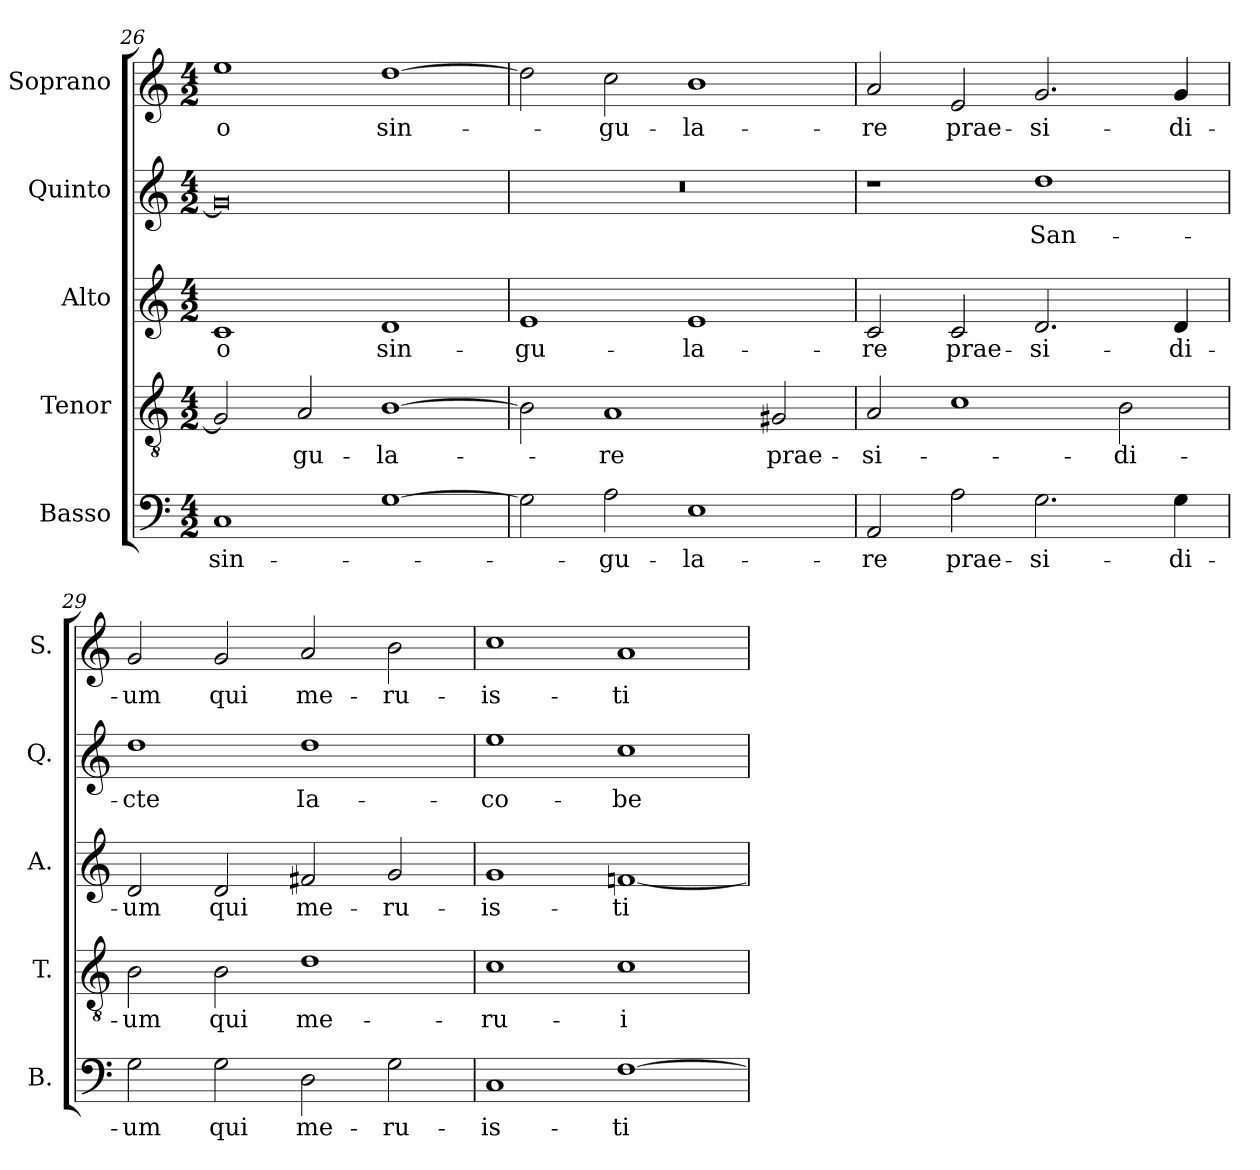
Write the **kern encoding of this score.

**kern	**text	**kern	**text	**kern	**text	**kern	**text	**kern	**text
*part5	*part5	*part4	*part4	*part3	*part3	*part2	*part2	*part1	*part1
*staff5	*staff5	*staff4	*staff4	*staff3	*staff3	*staff2	*staff2	*staff1	*staff1
*I"Basso	*	*I"Tenor	*	*I"Alto	*	*I"Quinto	*	*I"Soprano	*
*I'B.	*	*I'T.	*	*I'A.	*	*I'Q.	*	*I'S.	*
*clefF4	*	*clefGv2	*	*clefG2	*	*clefG2	*	*clefG2	*
*	*	*ITrd7c12	*	*	*	*	*	*	*
*k[]	*	*k[]	*	*k[]	*	*k[]	*	*k[]	*
*C:	*	*C:	*	*C:	*	*C:	*	*C:	*
*M4/2	*	*M4/2	*	*M4/2	*	*M4/2	*	*M4/2	*
=26	=26	=26	=26	=26	=26	=26	=26	=26	=26
!	!LO:LY:b:color=#000000	!	!	!	!	!	!	!	!
!	!	!	!	!	!LO:LY:b:color=#000000	!	!	!	!
!	!	!	!	!	!	!	!	!	!LO:LY:b:color=#000000
1Ci	sin-	2GGi/]	.	1ci	o	0gi]	.	1eei	o
!	!	!	!LO:LY:b:color=#000000	!	!	!	!	!	!
.	.	2AAi/	-gu-	.	.	.	.	.	.
!	!	!	!LO:LY:b:color=#000000	!	!	!	!	!	!
!	!	!	!	!	!LO:LY:b:color=#000000	!	!	!	!
!	!	!	!	!	!	!	!	!	!LO:LY:b:color=#000000
[1Gi	.	[1BBi	-la-	1di	sin-	.	.	[1ddi	sin-
=27	=27	=27	=27	=27	=27	=27	=27	=27	=27
!	!	!	!	!	!LO:LY:b:color=#000000	!LO:N:vis=1	!	!	!
2Gi\]	.	2BBi\]	.	1ei	-gu-	0r	.	2ddi\]	.
!	!LO:LY:b:color=#000000	!	!	!	!	!	!	!	!
!	!	!	!LO:LY:b:color=#000000	!	!	!	!	!	!
!	!	!	!	!	!	!	!	!	!LO:LY:b:color=#000000
2Ai\	-gu-	1AAi	-re	.	.	.	.	2cci\	-gu-
!	!LO:LY:b:color=#000000	!	!	!	!	!	!	!	!
!	!	!	!	!	!LO:LY:b:color=#000000	!	!	!	!
!	!	!	!	!	!	!	!	!	!LO:LY:b:color=#000000
1Ei	-la-	.	.	1ei	-la-	.	.	1bi	-la-
!	!	!	!LO:LY:b:color=#000000	!	!	!	!	!	!
.	.	2GG#Xi/	prae-	.	.	.	.	.	.
=28	=28	=28	=28	=28	=28	=28	=28	=28	=28
!	!LO:LY:b:color=#000000	!	!	!	!	!	!	!	!
!	!	!	!LO:LY:b:color=#000000	!	!	!	!	!	!
!	!	!	!	!	!LO:LY:b:color=#000000	!	!	!	!
!	!	!	!	!	!	!	!	!	!LO:LY:b:color=#000000
2AAi/	-re	2AAi/	-si-	2ci/	-re	1r	.	2ai/	-re
!	!LO:LY:b:color=#000000	!	!	!	!	!	!	!	!
!	!	!	!	!	!LO:LY:b:color=#000000	!	!	!	!
!	!	!	!	!	!	!	!	!	!LO:LY:b:color=#000000
2Ai\	prae-	1Ci	.	2ci/	prae-	.	.	2ei/	prae-
!	!LO:LY:b:color=#000000	!	!	!	!	!	!	!	!
!	!	!	!	!	!LO:LY:b:color=#000000	!	!	!	!
!	!	!	!	!	!	!	!LO:LY:b:color=#000000	!	!
!	!	!	!	!	!	!	!	!	!LO:LY:b:color=#000000
2.Gi\	-si-	.	.	2.di/	-si-	1ddi	San-	2.gi/	-si-
!	!	!	!LO:LY:b:color=#000000	!	!	!	!	!	!
.	.	2BBi\	-di-	.	.	.	.	.	.
!	!LO:LY:b:color=#000000	!	!	!	!	!	!	!	!
!	!	!	!	!	!LO:LY:b:color=#000000	!	!	!	!
!	!	!	!	!	!	!	!	!	!LO:LY:b:color=#000000
4Gi\	-di-	.	.	4di/	-di-	.	.	4gi/	-di-
!!LO:LB:g=z
=29	=29	=29	=29	=29	=29	=29	=29	=29	=29
!	!LO:LY:b:color=#000000	!	!	!	!	!	!	!	!
!	!	!	!LO:LY:b:color=#000000	!	!	!	!	!	!
!	!	!	!	!	!LO:LY:b:color=#000000	!	!	!	!
!	!	!	!	!	!	!	!LO:LY:b:color=#000000	!	!
!	!	!	!	!	!	!	!	!	!LO:LY:b:color=#000000
2Gi\	-um	2BBi\	-um	2di/	-um	1ddi	-cte	2gi/	-um
!	!LO:LY:b:color=#000000	!	!	!	!	!	!	!	!
!	!	!	!LO:LY:b:color=#000000	!	!	!	!	!	!
!	!	!	!	!	!LO:LY:b:color=#000000	!	!	!	!
!	!	!	!	!	!	!	!	!	!LO:LY:b:color=#000000
2Gi\	qui	2BBi\	qui	2di/	qui	.	.	2gi/	qui
!	!LO:LY:b:color=#000000	!	!	!	!	!	!	!	!
!	!	!	!LO:LY:b:color=#000000	!	!	!	!	!	!
!	!	!	!	!	!LO:LY:b:color=#000000	!	!	!	!
!	!	!	!	!	!	!	!LO:LY:b:color=#000000	!	!
!	!	!	!	!	!	!	!	!	!LO:LY:b:color=#000000
2Di\	me-	1Di	me-	2f#Xi/	me-	1ddi	Ia-	2ai/	me-
!	!LO:LY:b:color=#000000	!	!	!	!	!	!	!	!
!	!	!	!	!	!LO:LY:b:color=#000000	!	!	!	!
!	!	!	!	!	!	!	!	!	!LO:LY:b:color=#000000
2Gi\	-ru-	.	.	2gi/	-ru-	.	.	2bi\	-ru-
=30	=30	=30	=30	=30	=30	=30	=30	=30	=30
!	!LO:LY:b:color=#000000	!	!	!	!	!	!	!	!
!	!	!	!LO:LY:b:color=#000000	!	!	!	!	!	!
!	!	!	!	!	!LO:LY:b:color=#000000	!	!	!	!
!	!	!	!	!	!	!	!LO:LY:b:color=#000000	!	!
!	!	!	!	!	!	!	!	!	!LO:LY:b:color=#000000
1Ci	-is-	1Ci	-ru-	1gi	-is-	1eei	-co-	1cci	-is-
!	!LO:LY:b:color=#000000	!	!	!	!	!	!	!	!
!	!	!	!LO:LY:b:color=#000000	!	!	!	!	!	!
!	!	!	!	!	!LO:LY:b:color=#000000	!	!	!	!
!	!	!	!	!	!	!	!LO:LY:b:color=#000000	!	!
!	!	!	!	!	!	!	!	!	!LO:LY:b:color=#000000
[1Fi	-ti	1Ci	-i-	[1fni	-ti	1cci	-be	1ai	-ti
=	=	=	=	=	=	=	=	=	=
*-	*-	*-	*-	*-	*-	*-	*-	*-	*-
